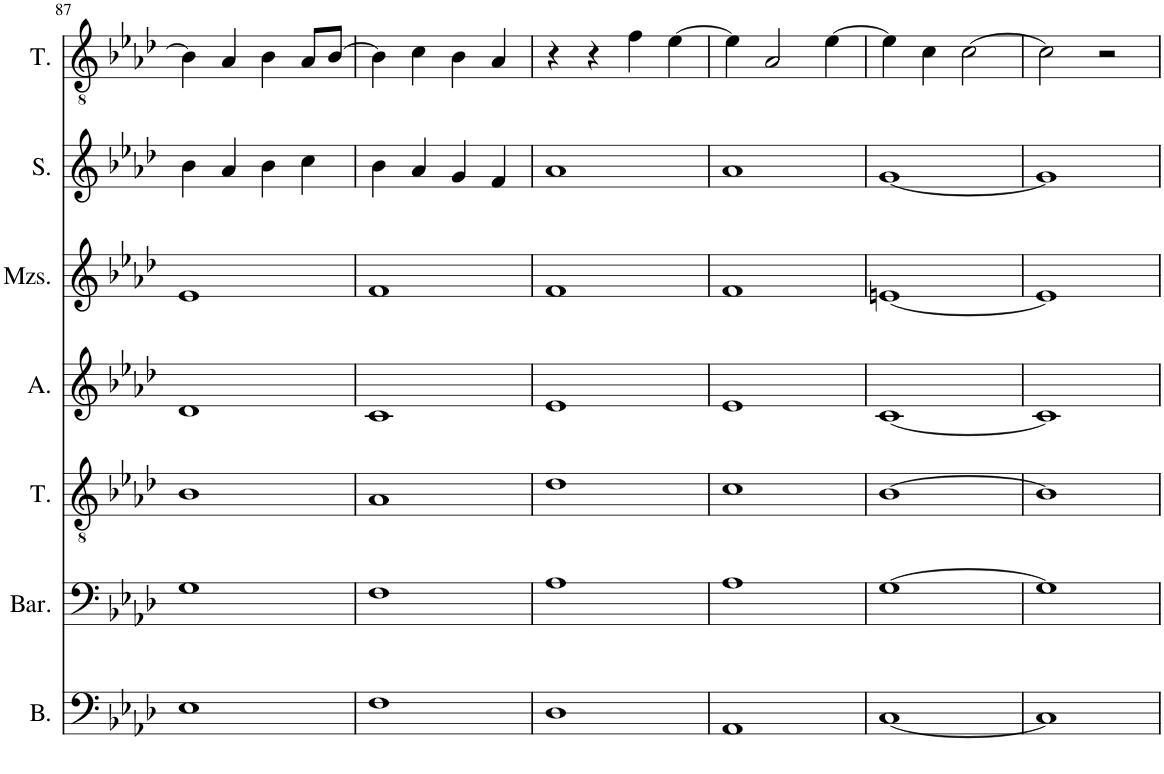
**kern	**kern	**kern	**kern	**kern	**kern	**kern
*part7	*part6	*part5	*part4	*part3	*part2	*part1
*staff7	*staff6	*staff5	*staff4	*staff3	*staff2	*staff1
*I"Bass	*I"Baritone	*I"Tenor	*I"Alto	*I"Mezzo-soprano	*I"Soprano	*I"Tenor
*I'B.	*I'Bar.	*I'T.	*I'A.	*I'Mzs.	*I'S.	*I'T.
!!LO:PB:g=z
*clefF4	*clefF4	*clefGv2	*clefG2	*clefG2	*clefG2	*clefGv2
*k[b-e-a-d-]	*k[b-e-a-d-]	*k[b-e-a-d-]	*k[b-e-a-d-]	*k[b-e-a-d-]	*k[b-e-a-d-]	*k[b-e-a-d-]
*M4/4	*M4/4	*M4/4	*M4/4	*M4/4	*M4/4	*M4/4
=87	=87	=87	=87	=87	=87	=87
1E-	1G	1B-	1d-	1e-	4b-\	4B-\]
.	.	.	.	.	4a-/	4A-/
.	.	.	.	.	4b-\	4B-\
.	.	.	.	.	4cc\	8A-/L
.	.	.	.	.	.	[8B-/J
=88	=88	=88	=88	=88	=88	=88
1F	1F	1A-	1c	1f	4b-\	4B-\]
.	.	.	.	.	4a-/	4c\
.	.	.	.	.	4g/	4B-\
.	.	.	.	.	4f/	4A-/
=89	=89	=89	=89	=89	=89	=89
1D-	1A-	1d-	1e-	1f	1a-	4r
.	.	.	.	.	.	4r
.	.	.	.	.	.	4f\
.	.	.	.	.	.	[4e-\
=90	=90	=90	=90	=90	=90	=90
1AA-	1A-	1c	1e-	1f	1a-	4e-\]
.	.	.	.	.	.	2A-/
.	.	.	.	.	.	[4e-\
=91	=91	=91	=91	=91	=91	=91
[1C	[1G	[1B-	[1c	[1en	[1g	4e-\]
.	.	.	.	.	.	4c\
.	.	.	.	.	.	[2c\
=92	=92	=92	=92	=92	=92	=92
1C]	1G]	1B-]	1c]	1e]	1g]	2c\]
.	.	.	.	.	.	2r
=	=	=	=	=	=	=
*-	*-	*-	*-	*-	*-	*-
